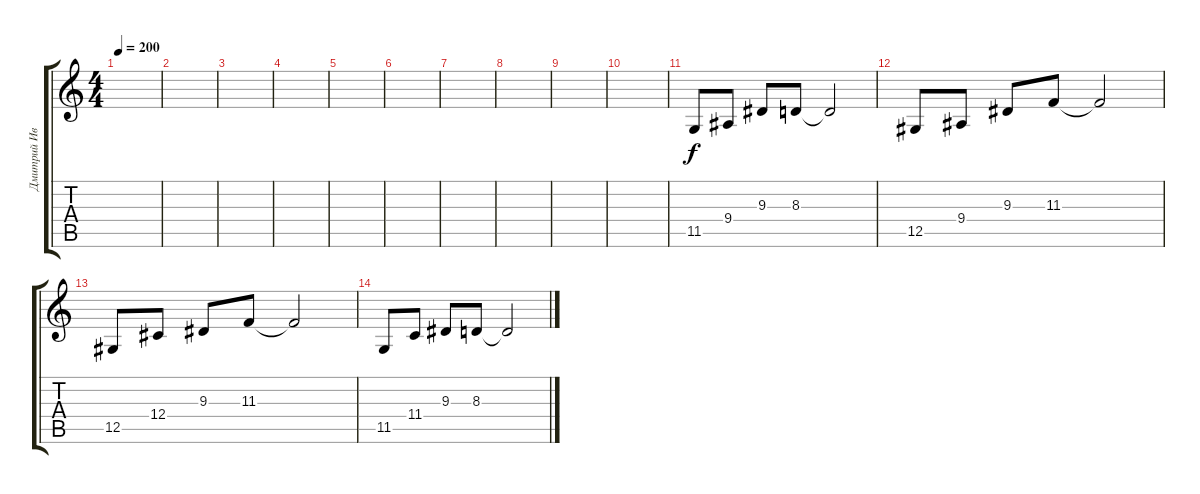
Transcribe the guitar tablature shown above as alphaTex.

\track ("Дмитрий Иванов" "Дмитрий Ив") {instrument harpsichord}
\staff {score tabs}
\tuning (Eb4 Bb3 Gb3 Db3 Ab2 Eb2) {hide}
\ts (4 4)
\tempo 200
\clef g2
\ks c
|
|
|
|
|
|
|
|
|
|
11.5.8 9.4.8 9.3.8 8.3.8 8.3{t}.2 |
12.5.8 9.4.8 9.3.8 11.3.8 11.3{t}.2 |
12.5.8 12.4.8 9.3.8 11.3.8 11.3{t}.2 |
11.5.8 11.4.8 9.3.8 8.3.8 8.3{t}.2
